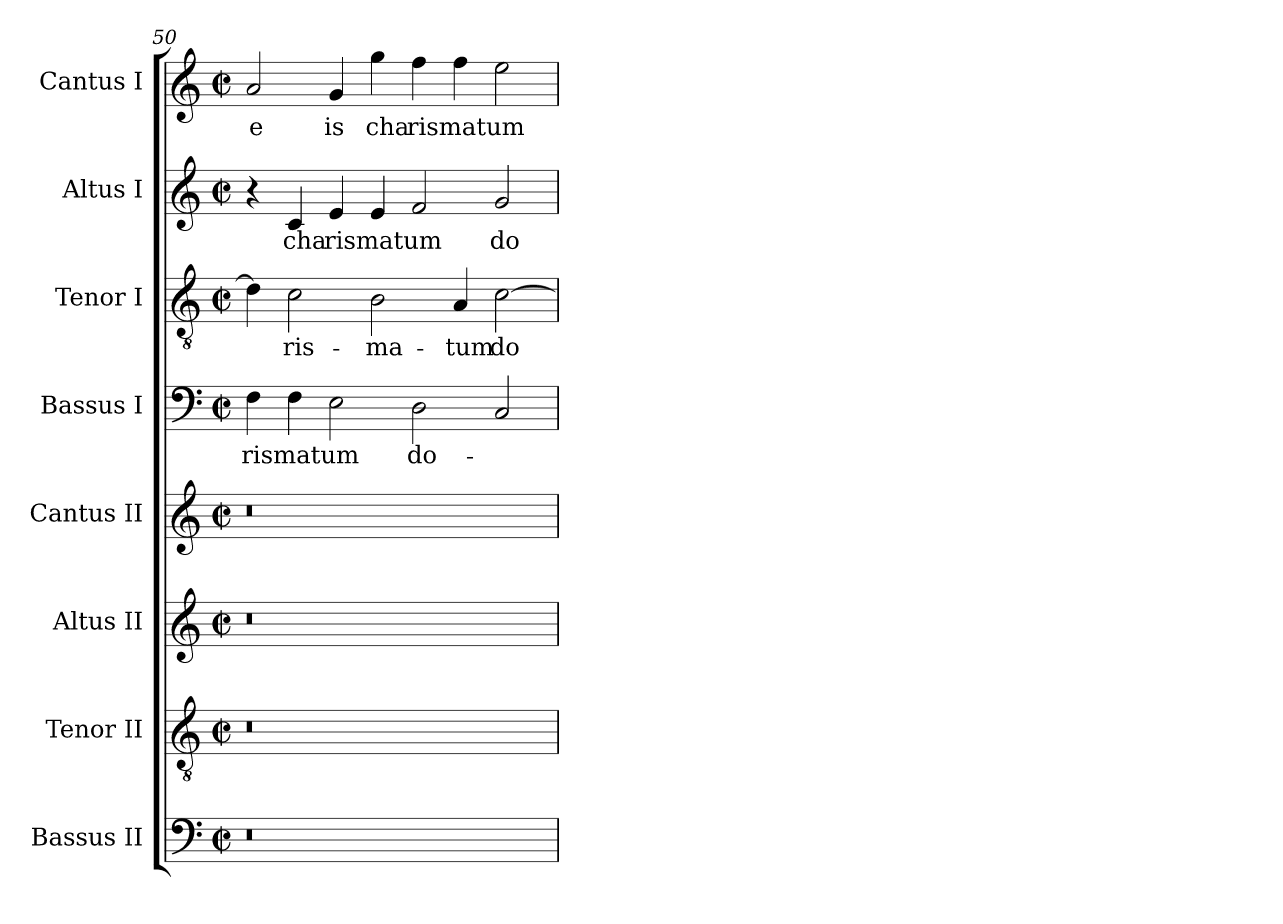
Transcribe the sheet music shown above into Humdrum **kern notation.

**kern	**kern	**kern	**kern	**kern	**text	**kern	**text	**kern	**text	**kern	**text
*part8	*part7	*part6	*part5	*part4	*part4	*part3	*part3	*part2	*part2	*part1	*part1
*staff8	*staff7	*staff6	*staff5	*staff4	*staff4	*staff3	*staff3	*staff2	*staff2	*staff1	*staff1
*I"Bassus II	*I"Tenor II	*I"Altus II	*I"Cantus II	*I"Bassus I	*	*I"Tenor I	*	*I"Altus I	*	*I"Cantus I	*
*clefF4	*clefGv2	*clefG2	*clefG2	*clefF4	*	*clefGv2	*	*clefG2	*	*clefG2	*
*M2/2	*M2/2	*M2/2	*M2/2	*M2/2	*	*M2/2	*	*M2/2	*	*M2/2	*
*met(c|)	*met(c|)	*met(c|)	*met(c|)	*met(c|)	*	*met(c|)	*	*met(c|)	*	*met(c|)	*
=50	=50	=50	=50	=50	=50	=50	=50	=50	=50	=50	=50
!	!	!	!	!	!LO:LY:b	!	!	!	!	!	!LO:LY:b:cj
0r	0r	0r	0r	4F\	-rismatum	4d\]	.	4r	.	2a/	e
!	!	!	!	!	!	!	!LO:LY:b:cj	!	!LO:LY:b:cj	!	!
.	.	.	.	4F\	.	2c\	-ris-	4c/	cha	.	.
!	!	!	!	!	!	!	!	!	!LO:LY:b	!	!LO:LY:b:cj
.	.	.	.	2E\	.	.	.	4e/	rismatum	4g/	is
!	!	!	!	!	!	!	!LO:LY:b:cj	!	!	!	!LO:LY:b:cj
.	.	.	.	.	.	2B\	-ma-	4e/	.	4gg\	cha
!	!	!	!	!	!LO:LY:b:cj	!	!	!	!	!	!LO:LY:b
.	.	.	.	2D\	do-	.	.	2f/	.	4ff\	rismatum
!	!	!	!	!	!	!	!LO:LY:b:cj	!	!	!	!
.	.	.	.	.	.	4A/	-tum	.	.	4ff\	.
!	!	!	!	!	!	!	!LO:LY:b:cj	!	!LO:LY:b:cj	!	!
.	.	.	.	2C/	.	[>2c\	do-	2g/	do	2ee\	.
=	=	=	=	=	=	=	=	=	=	=	=
*-	*-	*-	*-	*-	*-	*-	*-	*-	*-	*-	*-
